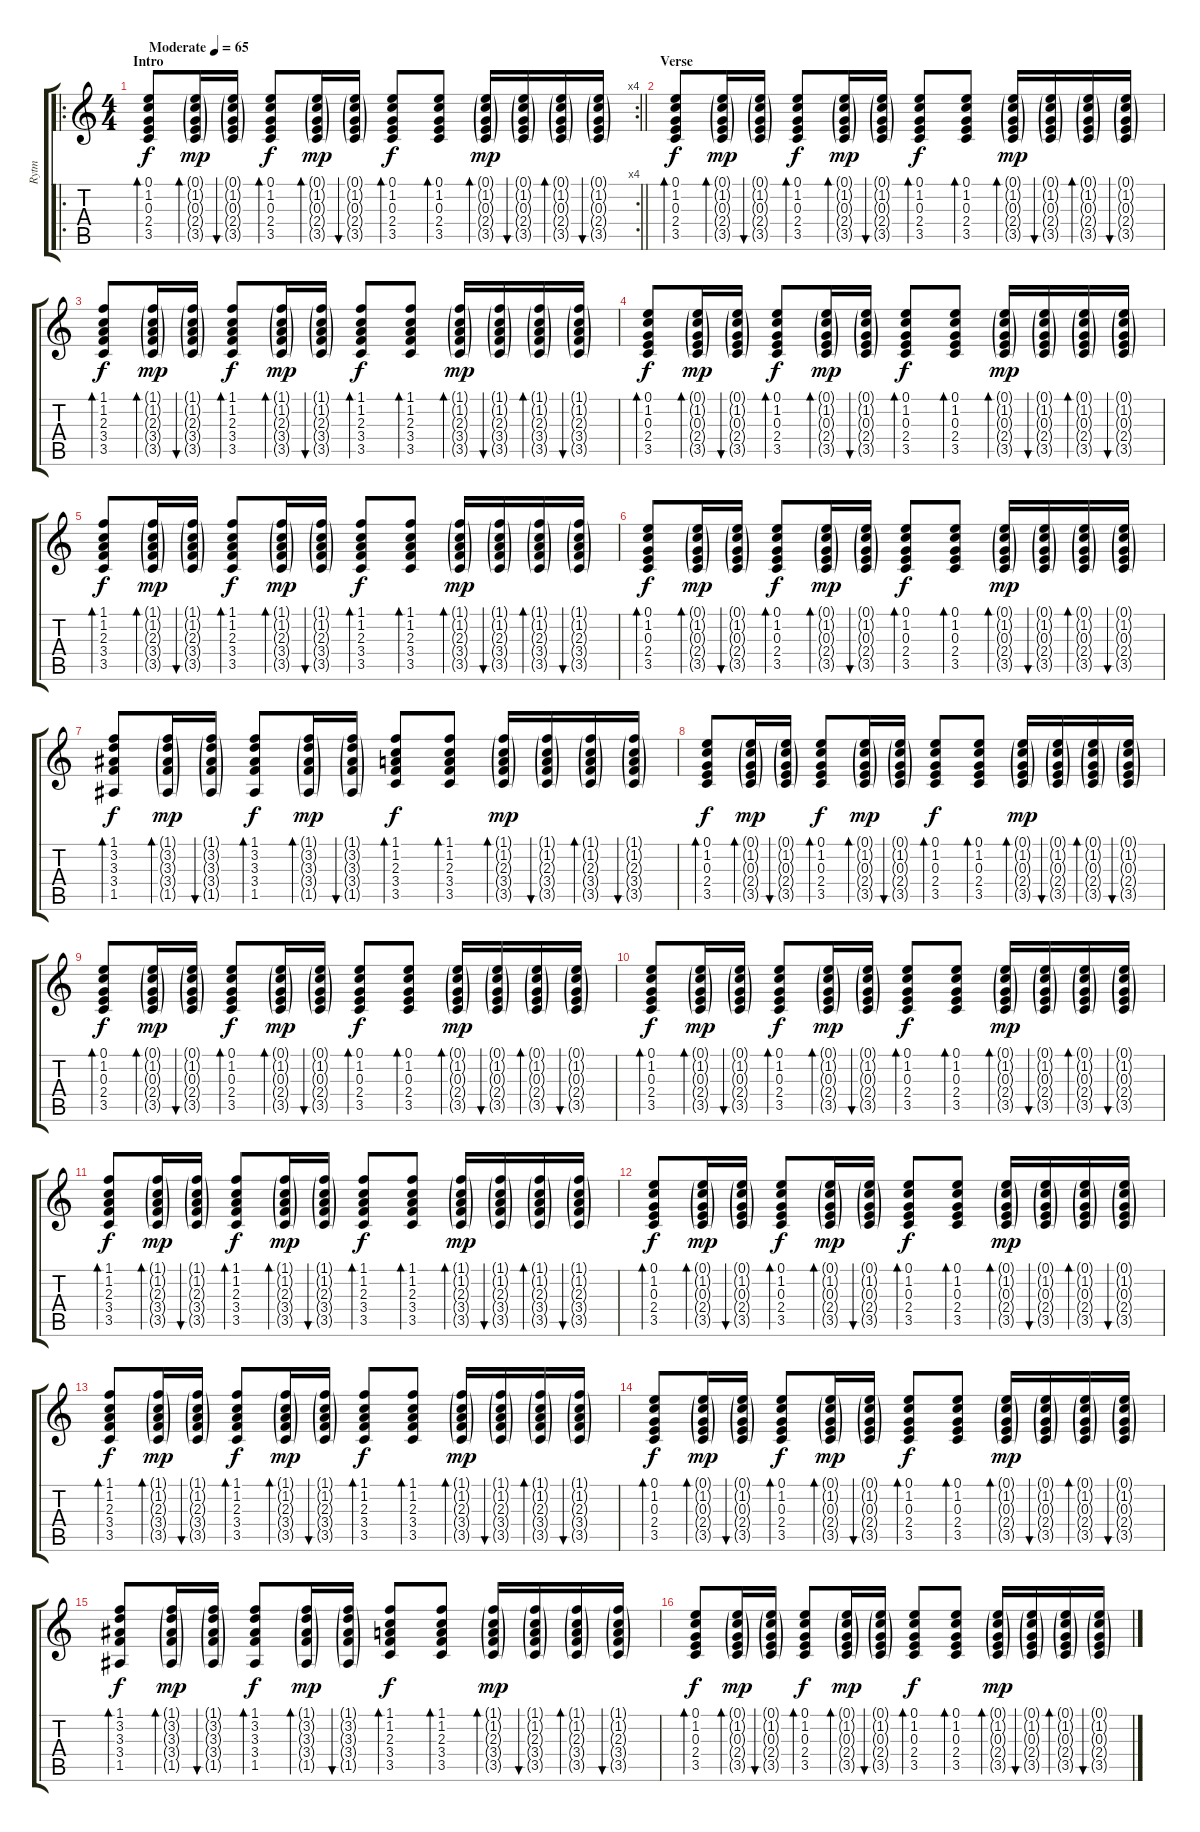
\track ("Rytm" "Rytm") {instrument acousticguitarnylon}
\staff {score tabs}
\tuning (E4 B3 G3 D3 A2 E2) {hide}
\ro
\rc 4
\ts (4 4)
\section ("" "Intro")
\tempo (65 "Moderate")
\clef g2
\barLineRight lightlight
\ks c
(0.1 1.2 0.3 2.4 3.5).8{bd 30 dy f instrument acousticguitarnylon} (0.1{g} 1.2{g} 0.3{g} 2.4{g} 3.5{g}).16{bd 30 dy mp} (0.1{g} 1.2{g} 0.3{g} 2.4{g} 3.5{g}).16{bu 30} (0.1 1.2 0.3 2.4 3.5).8{bd 30 dy f} (0.1{g} 1.2{g} 0.3{g} 2.4{g} 3.5{g}).16{bd 30 dy mp} (0.1{g} 1.2{g} 0.3{g} 2.4{g} 3.5{g}).16{bu 30} (0.1 1.2 0.3 2.4 3.5).8{bd 30 dy f} (0.1 1.2 0.3 2.4 3.5).8{bd 30} (0.1{g} 1.2{g} 0.3{g} 2.4{g} 3.5{g}).16{bd 30 dy mp} (0.1{g} 1.2{g} 0.3{g} 2.4{g} 3.5{g}).16{bu 30} (0.1{g} 1.2{g} 0.3{g} 2.4{g} 3.5{g}).16{bd 30} (0.1{g} 1.2{g} 0.3{g} 2.4{g} 3.5{g}).16{bu 30} |
\section ("" "Verse")
(0.1 1.2 0.3 2.4 3.5).8{bd 30 dy f} (0.1{g} 1.2{g} 0.3{g} 2.4{g} 3.5{g}).16{bd 30 dy mp} (0.1{g} 1.2{g} 0.3{g} 2.4{g} 3.5{g}).16{bu 30} (0.1 1.2 0.3 2.4 3.5).8{bd 30 dy f} (0.1{g} 1.2{g} 0.3{g} 2.4{g} 3.5{g}).16{bd 30 dy mp} (0.1{g} 1.2{g} 0.3{g} 2.4{g} 3.5{g}).16{bu 30} (0.1 1.2 0.3 2.4 3.5).8{bd 30 dy f} (0.1 1.2 0.3 2.4 3.5).8{bd 30} (0.1{g} 1.2{g} 0.3{g} 2.4{g} 3.5{g}).16{bd 30 dy mp} (0.1{g} 1.2{g} 0.3{g} 2.4{g} 3.5{g}).16{bu 30} (0.1{g} 1.2{g} 0.3{g} 2.4{g} 3.5{g}).16{bd 30} (0.1{g} 1.2{g} 0.3{g} 2.4{g} 3.5{g}).16{bu 30} |
(1.1 1.2 2.3 3.4 3.5).8{bd 30 dy f} (1.1{g} 1.2{g} 2.3{g} 3.4{g} 3.5{g}).16{bd 30 dy mp} (1.1{g} 1.2{g} 2.3{g} 3.4{g} 3.5{g}).16{bu 30} (1.1 1.2 2.3 3.4 3.5).8{bd 30 dy f} (1.1{g} 1.2{g} 2.3{g} 3.4{g} 3.5{g}).16{bd 30 dy mp} (1.1{g} 1.2{g} 2.3{g} 3.4{g} 3.5{g}).16{bu 30} (1.1 1.2 2.3 3.4 3.5).8{bd 30 dy f} (1.1 1.2 2.3 3.4 3.5).8{bd 30} (1.1{g} 1.2{g} 2.3{g} 3.4{g} 3.5{g}).16{bd 30 dy mp} (1.1{g} 1.2{g} 2.3{g} 3.4{g} 3.5{g}).16{bu 30} (1.1{g} 1.2{g} 2.3{g} 3.4{g} 3.5{g}).16{bd 30} (1.1{g} 1.2{g} 2.3{g} 3.4{g} 3.5{g}).16{bu 30} |
(0.1 1.2 0.3 2.4 3.5).8{bd 30 dy f} (0.1{g} 1.2{g} 0.3{g} 2.4{g} 3.5{g}).16{bd 30 dy mp} (0.1{g} 1.2{g} 0.3{g} 2.4{g} 3.5{g}).16{bu 30} (0.1 1.2 0.3 2.4 3.5).8{bd 30 dy f} (0.1{g} 1.2{g} 0.3{g} 2.4{g} 3.5{g}).16{bd 30 dy mp} (0.1{g} 1.2{g} 0.3{g} 2.4{g} 3.5{g}).16{bu 30} (0.1 1.2 0.3 2.4 3.5).8{bd 30 dy f} (0.1 1.2 0.3 2.4 3.5).8{bd 30} (0.1{g} 1.2{g} 0.3{g} 2.4{g} 3.5{g}).16{bd 30 dy mp} (0.1{g} 1.2{g} 0.3{g} 2.4{g} 3.5{g}).16{bu 30} (0.1{g} 1.2{g} 0.3{g} 2.4{g} 3.5{g}).16{bd 30} (0.1{g} 1.2{g} 0.3{g} 2.4{g} 3.5{g}).16{bu 30} |
(1.1 1.2 2.3 3.4 3.5).8{bd 30 dy f} (1.1{g} 1.2{g} 2.3{g} 3.4{g} 3.5{g}).16{bd 30 dy mp} (1.1{g} 1.2{g} 2.3{g} 3.4{g} 3.5{g}).16{bu 30} (1.1 1.2 2.3 3.4 3.5).8{bd 30 dy f} (1.1{g} 1.2{g} 2.3{g} 3.4{g} 3.5{g}).16{bd 30 dy mp} (1.1{g} 1.2{g} 2.3{g} 3.4{g} 3.5{g}).16{bu 30} (1.1 1.2 2.3 3.4 3.5).8{bd 30 dy f} (1.1 1.2 2.3 3.4 3.5).8{bd 30} (1.1{g} 1.2{g} 2.3{g} 3.4{g} 3.5{g}).16{bd 30 dy mp} (1.1{g} 1.2{g} 2.3{g} 3.4{g} 3.5{g}).16{bu 30} (1.1{g} 1.2{g} 2.3{g} 3.4{g} 3.5{g}).16{bd 30} (1.1{g} 1.2{g} 2.3{g} 3.4{g} 3.5{g}).16{bu 30} |
(0.1 1.2 0.3 2.4 3.5).8{bd 30 dy f} (0.1{g} 1.2{g} 0.3{g} 2.4{g} 3.5{g}).16{bd 30 dy mp} (0.1{g} 1.2{g} 0.3{g} 2.4{g} 3.5{g}).16{bu 30} (0.1 1.2 0.3 2.4 3.5).8{bd 30 dy f} (0.1{g} 1.2{g} 0.3{g} 2.4{g} 3.5{g}).16{bd 30 dy mp} (0.1{g} 1.2{g} 0.3{g} 2.4{g} 3.5{g}).16{bu 30} (0.1 1.2 0.3 2.4 3.5).8{bd 30 dy f} (0.1 1.2 0.3 2.4 3.5).8{bd 30} (0.1{g} 1.2{g} 0.3{g} 2.4{g} 3.5{g}).16{bd 30 dy mp} (0.1{g} 1.2{g} 0.3{g} 2.4{g} 3.5{g}).16{bu 30} (0.1{g} 1.2{g} 0.3{g} 2.4{g} 3.5{g}).16{bd 30} (0.1{g} 1.2{g} 0.3{g} 2.4{g} 3.5{g}).16{bu 30} |
(1.1 3.2 3.3 3.4 1.5).8{bd 30 dy f} (1.1{g} 3.2{g} 3.3{g} 3.4{g} 1.5{g}).16{bd 30 dy mp} (1.1{g} 3.2{g} 3.3{g} 3.4{g} 1.5{g}).16{bu 30} (1.1 3.2 3.3 3.4 1.5).8{bd 30 dy f} (1.1{g} 3.2{g} 3.3{g} 3.4{g} 1.5{g}).16{bd 30 dy mp} (1.1{g} 3.2{g} 3.3{g} 3.4{g} 1.5{g}).16{bu 30} (1.1 1.2 2.3 3.4 3.5).8{bd 30 dy f} (1.1 1.2 2.3 3.4 3.5).8{bd 30} (1.1{g} 1.2{g} 2.3{g} 3.4{g} 3.5{g}).16{bd 30 dy mp} (1.1{g} 1.2{g} 2.3{g} 3.4{g} 3.5{g}).16{bu 30} (1.1{g} 1.2{g} 2.3{g} 3.4{g} 3.5{g}).16{bd 30} (1.1{g} 1.2{g} 2.3{g} 3.4{g} 3.5{g}).16{bu 30} |
(0.1 1.2 0.3 2.4 3.5).8{bd 30 dy f} (0.1{g} 1.2{g} 0.3{g} 2.4{g} 3.5{g}).16{bd 30 dy mp} (0.1{g} 1.2{g} 0.3{g} 2.4{g} 3.5{g}).16{bu 30} (0.1 1.2 0.3 2.4 3.5).8{bd 30 dy f} (0.1{g} 1.2{g} 0.3{g} 2.4{g} 3.5{g}).16{bd 30 dy mp} (0.1{g} 1.2{g} 0.3{g} 2.4{g} 3.5{g}).16{bu 30} (0.1 1.2 0.3 2.4 3.5).8{bd 30 dy f} (0.1 1.2 0.3 2.4 3.5).8{bd 30} (0.1{g} 1.2{g} 0.3{g} 2.4{g} 3.5{g}).16{bd 30 dy mp} (0.1{g} 1.2{g} 0.3{g} 2.4{g} 3.5{g}).16{bu 30} (0.1{g} 1.2{g} 0.3{g} 2.4{g} 3.5{g}).16{bd 30} (0.1{g} 1.2{g} 0.3{g} 2.4{g} 3.5{g}).16{bu 30} |
(0.1 1.2 0.3 2.4 3.5).8{bd 30 dy f} (0.1{g} 1.2{g} 0.3{g} 2.4{g} 3.5{g}).16{bd 30 dy mp} (0.1{g} 1.2{g} 0.3{g} 2.4{g} 3.5{g}).16{bu 30} (0.1 1.2 0.3 2.4 3.5).8{bd 30 dy f} (0.1{g} 1.2{g} 0.3{g} 2.4{g} 3.5{g}).16{bd 30 dy mp} (0.1{g} 1.2{g} 0.3{g} 2.4{g} 3.5{g}).16{bu 30} (0.1 1.2 0.3 2.4 3.5).8{bd 30 dy f} (0.1 1.2 0.3 2.4 3.5).8{bd 30} (0.1{g} 1.2{g} 0.3{g} 2.4{g} 3.5{g}).16{bd 30 dy mp} (0.1{g} 1.2{g} 0.3{g} 2.4{g} 3.5{g}).16{bu 30} (0.1{g} 1.2{g} 0.3{g} 2.4{g} 3.5{g}).16{bd 30} (0.1{g} 1.2{g} 0.3{g} 2.4{g} 3.5{g}).16{bu 30} |
(0.1 1.2 0.3 2.4 3.5).8{bd 30 dy f} (0.1{g} 1.2{g} 0.3{g} 2.4{g} 3.5{g}).16{bd 30 dy mp} (0.1{g} 1.2{g} 0.3{g} 2.4{g} 3.5{g}).16{bu 30} (0.1 1.2 0.3 2.4 3.5).8{bd 30 dy f} (0.1{g} 1.2{g} 0.3{g} 2.4{g} 3.5{g}).16{bd 30 dy mp} (0.1{g} 1.2{g} 0.3{g} 2.4{g} 3.5{g}).16{bu 30} (0.1 1.2 0.3 2.4 3.5).8{bd 30 dy f} (0.1 1.2 0.3 2.4 3.5).8{bd 30} (0.1{g} 1.2{g} 0.3{g} 2.4{g} 3.5{g}).16{bd 30 dy mp} (0.1{g} 1.2{g} 0.3{g} 2.4{g} 3.5{g}).16{bu 30} (0.1{g} 1.2{g} 0.3{g} 2.4{g} 3.5{g}).16{bd 30} (0.1{g} 1.2{g} 0.3{g} 2.4{g} 3.5{g}).16{bu 30} |
(1.1 1.2 2.3 3.4 3.5).8{bd 30 dy f} (1.1{g} 1.2{g} 2.3{g} 3.4{g} 3.5{g}).16{bd 30 dy mp} (1.1{g} 1.2{g} 2.3{g} 3.4{g} 3.5{g}).16{bu 30} (1.1 1.2 2.3 3.4 3.5).8{bd 30 dy f} (1.1{g} 1.2{g} 2.3{g} 3.4{g} 3.5{g}).16{bd 30 dy mp} (1.1{g} 1.2{g} 2.3{g} 3.4{g} 3.5{g}).16{bu 30} (1.1 1.2 2.3 3.4 3.5).8{bd 30 dy f} (1.1 1.2 2.3 3.4 3.5).8{bd 30} (1.1{g} 1.2{g} 2.3{g} 3.4{g} 3.5{g}).16{bd 30 dy mp} (1.1{g} 1.2{g} 2.3{g} 3.4{g} 3.5{g}).16{bu 30} (1.1{g} 1.2{g} 2.3{g} 3.4{g} 3.5{g}).16{bd 30} (1.1{g} 1.2{g} 2.3{g} 3.4{g} 3.5{g}).16{bu 30} |
(0.1 1.2 0.3 2.4 3.5).8{bd 30 dy f} (0.1{g} 1.2{g} 0.3{g} 2.4{g} 3.5{g}).16{bd 30 dy mp} (0.1{g} 1.2{g} 0.3{g} 2.4{g} 3.5{g}).16{bu 30} (0.1 1.2 0.3 2.4 3.5).8{bd 30 dy f} (0.1{g} 1.2{g} 0.3{g} 2.4{g} 3.5{g}).16{bd 30 dy mp} (0.1{g} 1.2{g} 0.3{g} 2.4{g} 3.5{g}).16{bu 30} (0.1 1.2 0.3 2.4 3.5).8{bd 30 dy f} (0.1 1.2 0.3 2.4 3.5).8{bd 30} (0.1{g} 1.2{g} 0.3{g} 2.4{g} 3.5{g}).16{bd 30 dy mp} (0.1{g} 1.2{g} 0.3{g} 2.4{g} 3.5{g}).16{bu 30} (0.1{g} 1.2{g} 0.3{g} 2.4{g} 3.5{g}).16{bd 30} (0.1{g} 1.2{g} 0.3{g} 2.4{g} 3.5{g}).16{bu 30} |
(1.1 1.2 2.3 3.4 3.5).8{bd 30 dy f} (1.1{g} 1.2{g} 2.3{g} 3.4{g} 3.5{g}).16{bd 30 dy mp} (1.1{g} 1.2{g} 2.3{g} 3.4{g} 3.5{g}).16{bu 30} (1.1 1.2 2.3 3.4 3.5).8{bd 30 dy f} (1.1{g} 1.2{g} 2.3{g} 3.4{g} 3.5{g}).16{bd 30 dy mp} (1.1{g} 1.2{g} 2.3{g} 3.4{g} 3.5{g}).16{bu 30} (1.1 1.2 2.3 3.4 3.5).8{bd 30 dy f} (1.1 1.2 2.3 3.4 3.5).8{bd 30} (1.1{g} 1.2{g} 2.3{g} 3.4{g} 3.5{g}).16{bd 30 dy mp} (1.1{g} 1.2{g} 2.3{g} 3.4{g} 3.5{g}).16{bu 30} (1.1{g} 1.2{g} 2.3{g} 3.4{g} 3.5{g}).16{bd 30} (1.1{g} 1.2{g} 2.3{g} 3.4{g} 3.5{g}).16{bu 30} |
(0.1 1.2 0.3 2.4 3.5).8{bd 30 dy f} (0.1{g} 1.2{g} 0.3{g} 2.4{g} 3.5{g}).16{bd 30 dy mp} (0.1{g} 1.2{g} 0.3{g} 2.4{g} 3.5{g}).16{bu 30} (0.1 1.2 0.3 2.4 3.5).8{bd 30 dy f} (0.1{g} 1.2{g} 0.3{g} 2.4{g} 3.5{g}).16{bd 30 dy mp} (0.1{g} 1.2{g} 0.3{g} 2.4{g} 3.5{g}).16{bu 30} (0.1 1.2 0.3 2.4 3.5).8{bd 30 dy f} (0.1 1.2 0.3 2.4 3.5).8{bd 30} (0.1{g} 1.2{g} 0.3{g} 2.4{g} 3.5{g}).16{bd 30 dy mp} (0.1{g} 1.2{g} 0.3{g} 2.4{g} 3.5{g}).16{bu 30} (0.1{g} 1.2{g} 0.3{g} 2.4{g} 3.5{g}).16{bd 30} (0.1{g} 1.2{g} 0.3{g} 2.4{g} 3.5{g}).16{bu 30} |
(1.1 3.2 3.3 3.4 1.5).8{bd 30 dy f} (1.1{g} 3.2{g} 3.3{g} 3.4{g} 1.5{g}).16{bd 30 dy mp} (1.1{g} 3.2{g} 3.3{g} 3.4{g} 1.5{g}).16{bu 30} (1.1 3.2 3.3 3.4 1.5).8{bd 30 dy f} (1.1{g} 3.2{g} 3.3{g} 3.4{g} 1.5{g}).16{bd 30 dy mp} (1.1{g} 3.2{g} 3.3{g} 3.4{g} 1.5{g}).16{bu 30} (1.1 1.2 2.3 3.4 3.5).8{bd 30 dy f} (1.1 1.2 2.3 3.4 3.5).8{bd 30} (1.1{g} 1.2{g} 2.3{g} 3.4{g} 3.5{g}).16{bd 30 dy mp} (1.1{g} 1.2{g} 2.3{g} 3.4{g} 3.5{g}).16{bu 30} (1.1{g} 1.2{g} 2.3{g} 3.4{g} 3.5{g}).16{bd 30} (1.1{g} 1.2{g} 2.3{g} 3.4{g} 3.5{g}).16{bu 30} |
(0.1 1.2 0.3 2.4 3.5).8{bd 30 dy f} (0.1{g} 1.2{g} 0.3{g} 2.4{g} 3.5{g}).16{bd 30 dy mp} (0.1{g} 1.2{g} 0.3{g} 2.4{g} 3.5{g}).16{bu 30} (0.1 1.2 0.3 2.4 3.5).8{bd 30 dy f} (0.1{g} 1.2{g} 0.3{g} 2.4{g} 3.5{g}).16{bd 30 dy mp} (0.1{g} 1.2{g} 0.3{g} 2.4{g} 3.5{g}).16{bu 30} (0.1 1.2 0.3 2.4 3.5).8{bd 30 dy f} (0.1 1.2 0.3 2.4 3.5).8{bd 30} (0.1{g} 1.2{g} 0.3{g} 2.4{g} 3.5{g}).16{bd 30 dy mp} (0.1{g} 1.2{g} 0.3{g} 2.4{g} 3.5{g}).16{bu 30} (0.1{g} 1.2{g} 0.3{g} 2.4{g} 3.5{g}).16{bd 30} (0.1{g} 1.2{g} 0.3{g} 2.4{g} 3.5{g}).16{bu 30}
